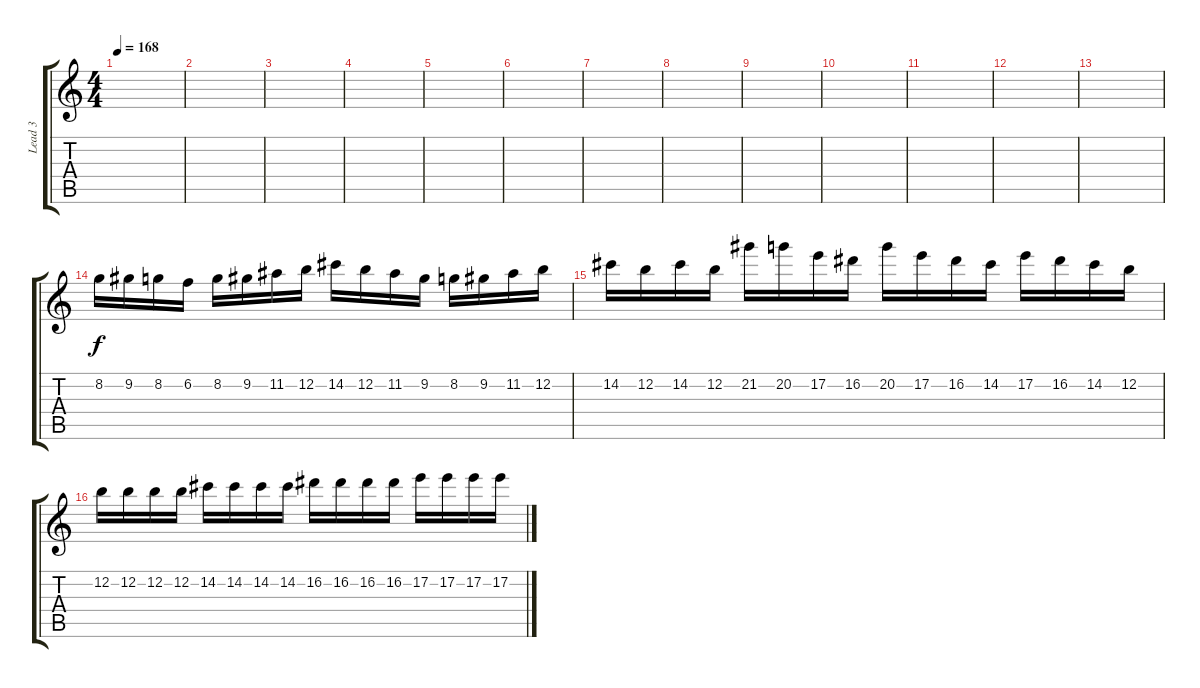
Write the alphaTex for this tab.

\track ("Lead 3" "Lead 3") {instrument overdrivenguitar}
\staff {score tabs}
\tuning (E4 B3 G3 D3 A2 E2) {hide}
\ts (4 4)
\tempo 168
\clef g2
\ks c
|
|
|
|
|
|
|
|
|
|
|
|
|
8.2.16 9.2.16 8.2.16 6.2.16 8.2.16 9.2.16 11.2.16 12.2.16 14.2.16 12.2.16 11.2.16 9.2.16 8.2.16 9.2.16 11.2.16 12.2.16 |
14.2.16 12.2.16 14.2.16 12.2.16 21.2.16 20.2.16 17.2.16 16.2.16 20.2.16 17.2.16 16.2.16 14.2.16 17.2.16 16.2.16 14.2.16 12.2.16 |
12.2.16 12.2.16 12.2.16 12.2.16 14.2.16 14.2.16 14.2.16 14.2.16 16.2.16 16.2.16 16.2.16 16.2.16 17.2.16 17.2.16 17.2.16 17.2.16
